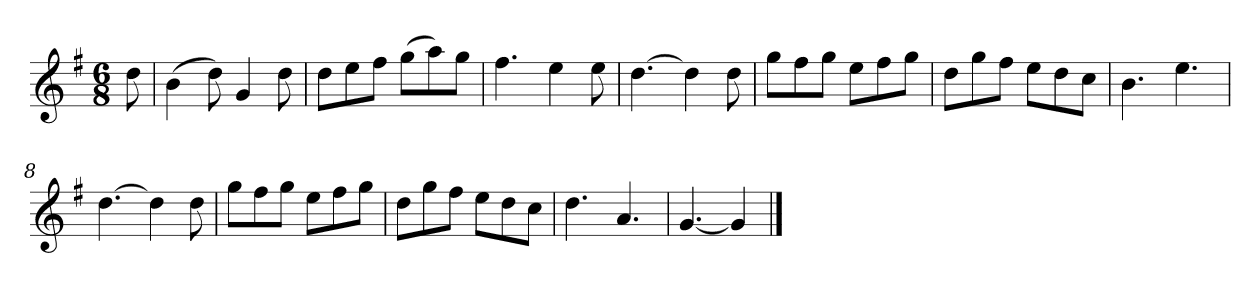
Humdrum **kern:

**kern
*part1
*staff1
*k[f#]
*M6/8
*MM120
=
8dd
=1
(4b
8dd)
4g
8dd
=2
8ddL
8ee
8ff#J
(8ggL
8aa)
8ggJ
=3
4.ff#
4ee
8ee
=4
[4.dd
4dd]
8dd
=5
8ggL
8ff#
8ggJ
8eeL
8ff#
8ggJ
=6
8ddL
8gg
8ff#J
8eeL
8dd
8ccJ
=7
4.b
4.ee
=8
[4.dd
4dd]
8dd
=9
8ggL
8ff#
8ggJ
8eeL
8ff#
8ggJ
=10
8ddL
8gg
8ff#J
8eeL
8dd
8ccJ
=11
4.dd
4.a
=12
[4.g
4g]
==
*-
